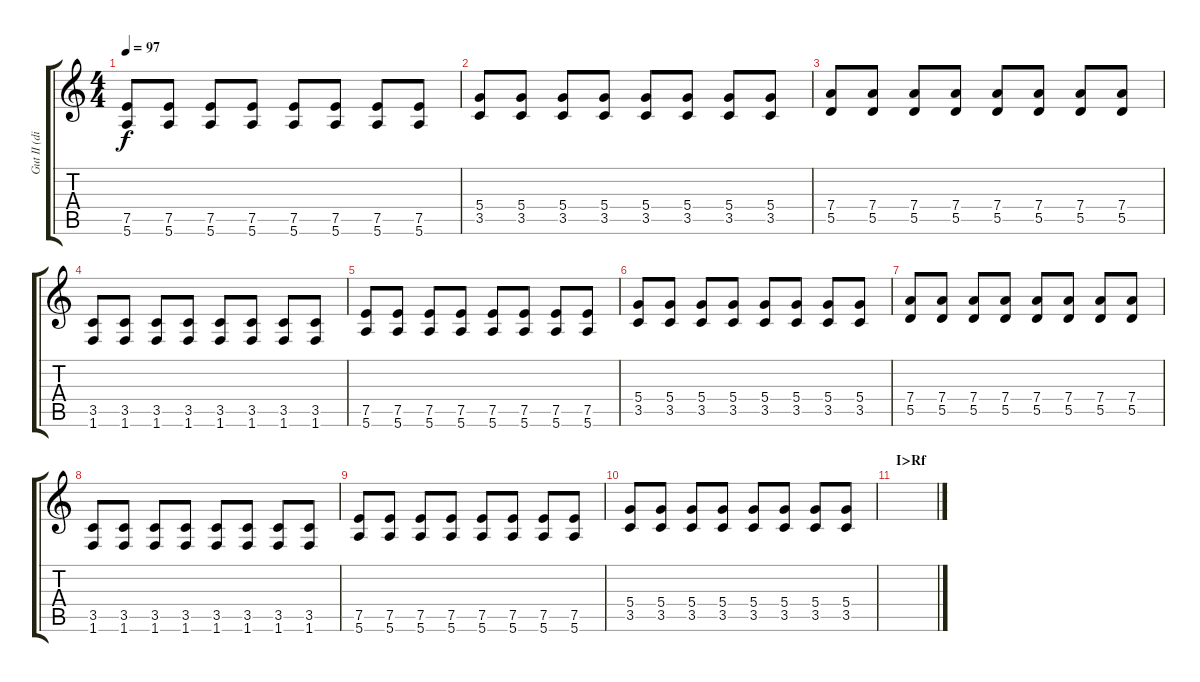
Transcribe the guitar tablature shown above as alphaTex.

\track ("Gut II (dist)" "Gut II (di") {instrument distortionguitar}
\staff {score tabs}
\tuning (E4 B3 G3 D3 A2 E2) {hide}
\ts (4 4)
\tempo 97
\clef g2
\ks c
(7.5 5.6).8{dy f} (7.5 5.6).8 (7.5 5.6).8 (7.5 5.6).8 (7.5 5.6).8 (7.5 5.6).8 (7.5 5.6).8 (7.5 5.6).8 |
(5.4 3.5).8 (5.4 3.5).8 (5.4 3.5).8 (5.4 3.5).8 (5.4 3.5).8 (5.4 3.5).8 (5.4 3.5).8 (5.4 3.5).8 |
(7.4 5.5).8 (7.4 5.5).8 (7.4 5.5).8 (7.4 5.5).8 (7.4 5.5).8 (7.4 5.5).8 (7.4 5.5).8 (7.4 5.5).8 |
(3.5 1.6).8 (3.5 1.6).8 (3.5 1.6).8 (3.5 1.6).8 (3.5 1.6).8 (3.5 1.6).8 (3.5 1.6).8 (3.5 1.6).8 |
(7.5 5.6).8 (7.5 5.6).8 (7.5 5.6).8 (7.5 5.6).8 (7.5 5.6).8 (7.5 5.6).8 (7.5 5.6).8 (7.5 5.6).8 |
(5.4 3.5).8 (5.4 3.5).8 (5.4 3.5).8 (5.4 3.5).8 (5.4 3.5).8 (5.4 3.5).8 (5.4 3.5).8 (5.4 3.5).8 |
(7.4 5.5).8 (7.4 5.5).8 (7.4 5.5).8 (7.4 5.5).8 (7.4 5.5).8 (7.4 5.5).8 (7.4 5.5).8 (7.4 5.5).8 |
(3.5 1.6).8 (3.5 1.6).8 (3.5 1.6).8 (3.5 1.6).8 (3.5 1.6).8 (3.5 1.6).8 (3.5 1.6).8 (3.5 1.6).8 |
(7.5 5.6).8 (7.5 5.6).8 (7.5 5.6).8 (7.5 5.6).8 (7.5 5.6).8 (7.5 5.6).8 (7.5 5.6).8 (7.5 5.6).8 |
(5.4 3.5).8 (5.4 3.5).8 (5.4 3.5).8 (5.4 3.5).8 (5.4 3.5).8 (5.4 3.5).8 (5.4 3.5).8 (5.4 3.5).8 |
\section ("" "I>Rf")
